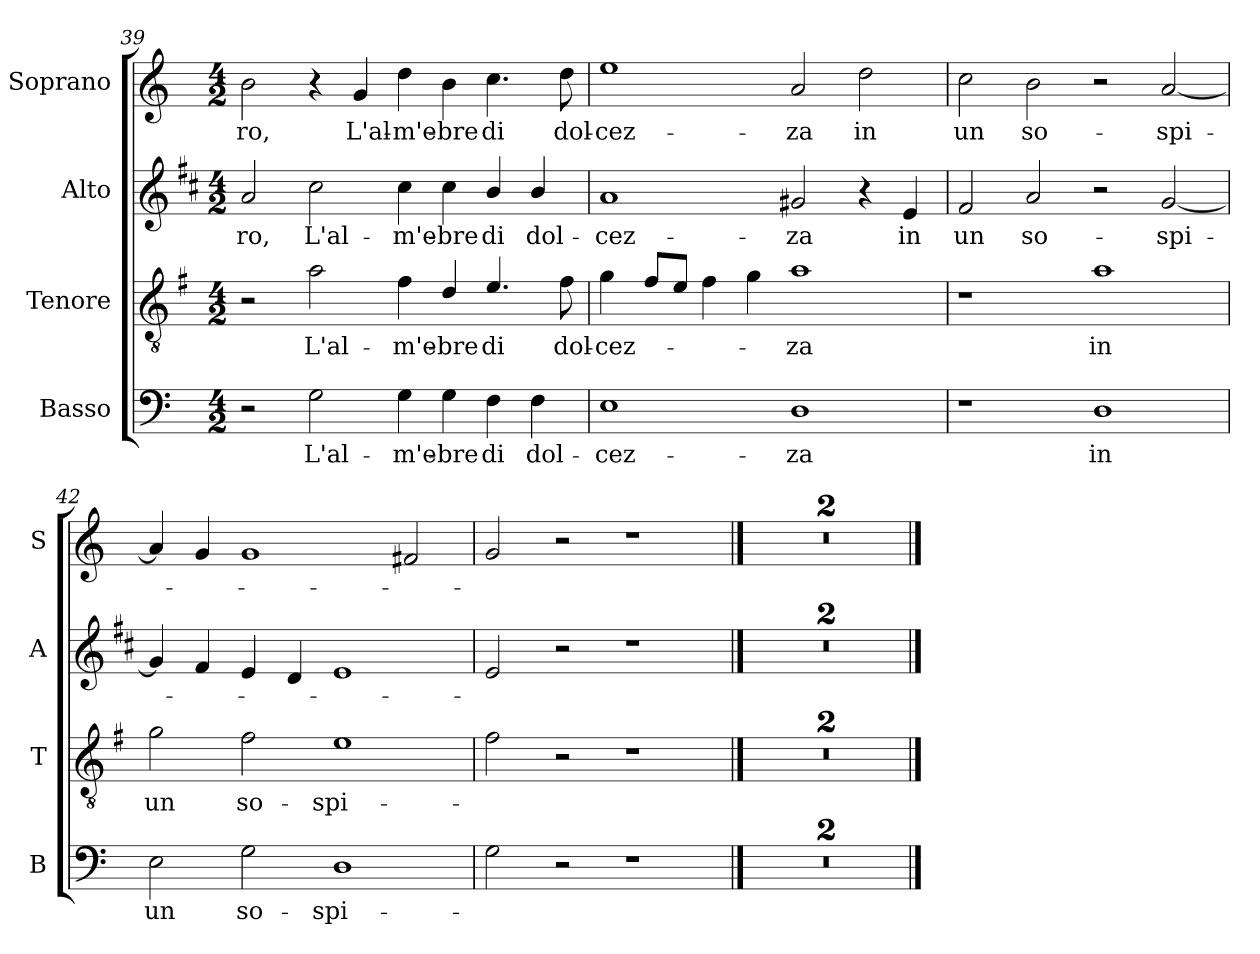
**kern	**text	**kern	**text	**kern	**text	**kern	**text
*part4	*part4	*part3	*part3	*part2	*part2	*part1	*part1
*staff4	*staff4	*staff3	*staff3	*staff2	*staff2	*staff1	*staff1
*I"Basso	*	*I"Tenore	*	*I"Alto	*	*I"Soprano	*
*I'B	*	*I'T	*	*I'A	*	*I'S	*
*clefF4	*	*clefGv2	*	*clefG2	*	*clefG2	*
*	*	*ITrd4c7	*	*ITrd1c2	*	*	*
*k[]	*	*k[]	*	*k[]	*	*k[]	*
*C:	*	*C:	*	*C:	*	*C:	*
*M4/2	*	*M4/2	*	*M4/2	*	*M4/2	*
=39	=39	=39	=39	=39	=39	=39	=39
!	!	!	!	!	!LO:LY:b	!	!LO:LY:b
2r	.	2r	.	2g/	-ro,	2b\	-ro,
!	!LO:LY:b	!	!LO:LY:b	!	!LO:LY:b	!	!
2G\	L'al-	2d\	L'al-	2b\	L'al-	4r	.
!	!	!	!	!	!	!	!LO:LY:b
.	.	.	.	.	.	4g/	L'al-
!	!LO:LY:b	!	!LO:LY:b	!	!LO:LY:b	!	!LO:LY:b
4G\	-m'e-	4B\	-m'e-	4b\	-m'e-	4dd\	-m'e-
!	!LO:LY:b	!	!LO:LY:b	!	!LO:LY:b	!	!LO:LY:b
4G\	-bre	4G/	-bre	4b\	-bre	4b\	-bre
!	!LO:LY:b	!	!LO:LY:b	!	!LO:LY:b	!	!LO:LY:b
4F\	di	4.A/	di	4a/	di	4.cc\	di
!	!LO:LY:b	!	!	!	!LO:LY:b	!	!
4F\	dol-	.	.	4a/	dol-	.	.
!	!	!	!LO:LY:b	!	!	!	!LO:LY:b
.	.	8B\	dol-	.	.	8dd\	dol-
=40	=40	=40	=40	=40	=40	=40	=40
!	!LO:LY:b	!	!LO:LY:b	!	!LO:LY:b	!	!LO:LY:b
1E	-cez-	4c\	-cez-	1g	-cez-	1ee	-cez-
.	.	8B/L	.	.	.	.	.
.	.	8A/J	.	.	.	.	.
.	.	4B\	.	.	.	.	.
.	.	4c\	.	.	.	.	.
!	!LO:LY:b	!	!LO:LY:b	!	!LO:LY:b	!	!LO:LY:b
1D	-za	1d	-za	2f#X/	-za	2a/	-za
!	!	!	!	!	!	!	!LO:LY:b
.	.	.	.	4r	.	2dd\	in
!	!	!	!	!	!LO:LY:b	!	!
.	.	.	.	4d/	in	.	.
!!LO:LB:g=z
=41	=41	=41	=41	=41	=41	=41	=41
!	!	!	!	!	!LO:LY:b	!	!LO:LY:b
1r	.	1r	.	2e/	un	2cc\	un
!	!	!	!	!	!LO:LY:b	!	!LO:LY:b
.	.	.	.	2g/	so-	2b\	so-
!	!LO:LY:b	!	!LO:LY:b	!	!	!	!
1D	in	1d	in	2r	.	2r	.
!	!	!	!	!	!LO:LY:b	!	!LO:LY:b
.	.	.	.	[2f/	-spi-	[2a/	-spi-
=42	=42	=42	=42	=42	=42	=42	=42
!	!LO:LY:b	!	!LO:LY:b	!	!	!	!
2E\	un	2c\	un	4f/]	.	4a/]	.
.	.	.	.	4e/	.	4g/	.
!	!LO:LY:b	!	!LO:LY:b	!	!	!	!
2G\	so-	2B\	so-	4d/	.	1g	.
.	.	.	.	4c/	.	.	.
!	!LO:LY:b	!	!LO:LY:b	!	!	!	!
1D	-spi-	1A	-spi-	1d	.	.	.
.	.	.	.	.	.	2f#X/	.
=43	=43	=43	=43	=43	=43	=43	=43
2G\	.	2B\	.	2d/	.	2g/	.
2r	.	2r	.	2r	.	2r	.
1r	.	1r	.	1r	.	1r	.
==44	==44	==44	==44	==44	==44	==44	==44
0r	.	0r	.	0r	.	0r	.
=45	=45	=45	=45	=45	=45	=45	=45
0r	.	0r	.	0r	.	0r	.
==	==	==	==	==	==	==	==
*-	*-	*-	*-	*-	*-	*-	*-
